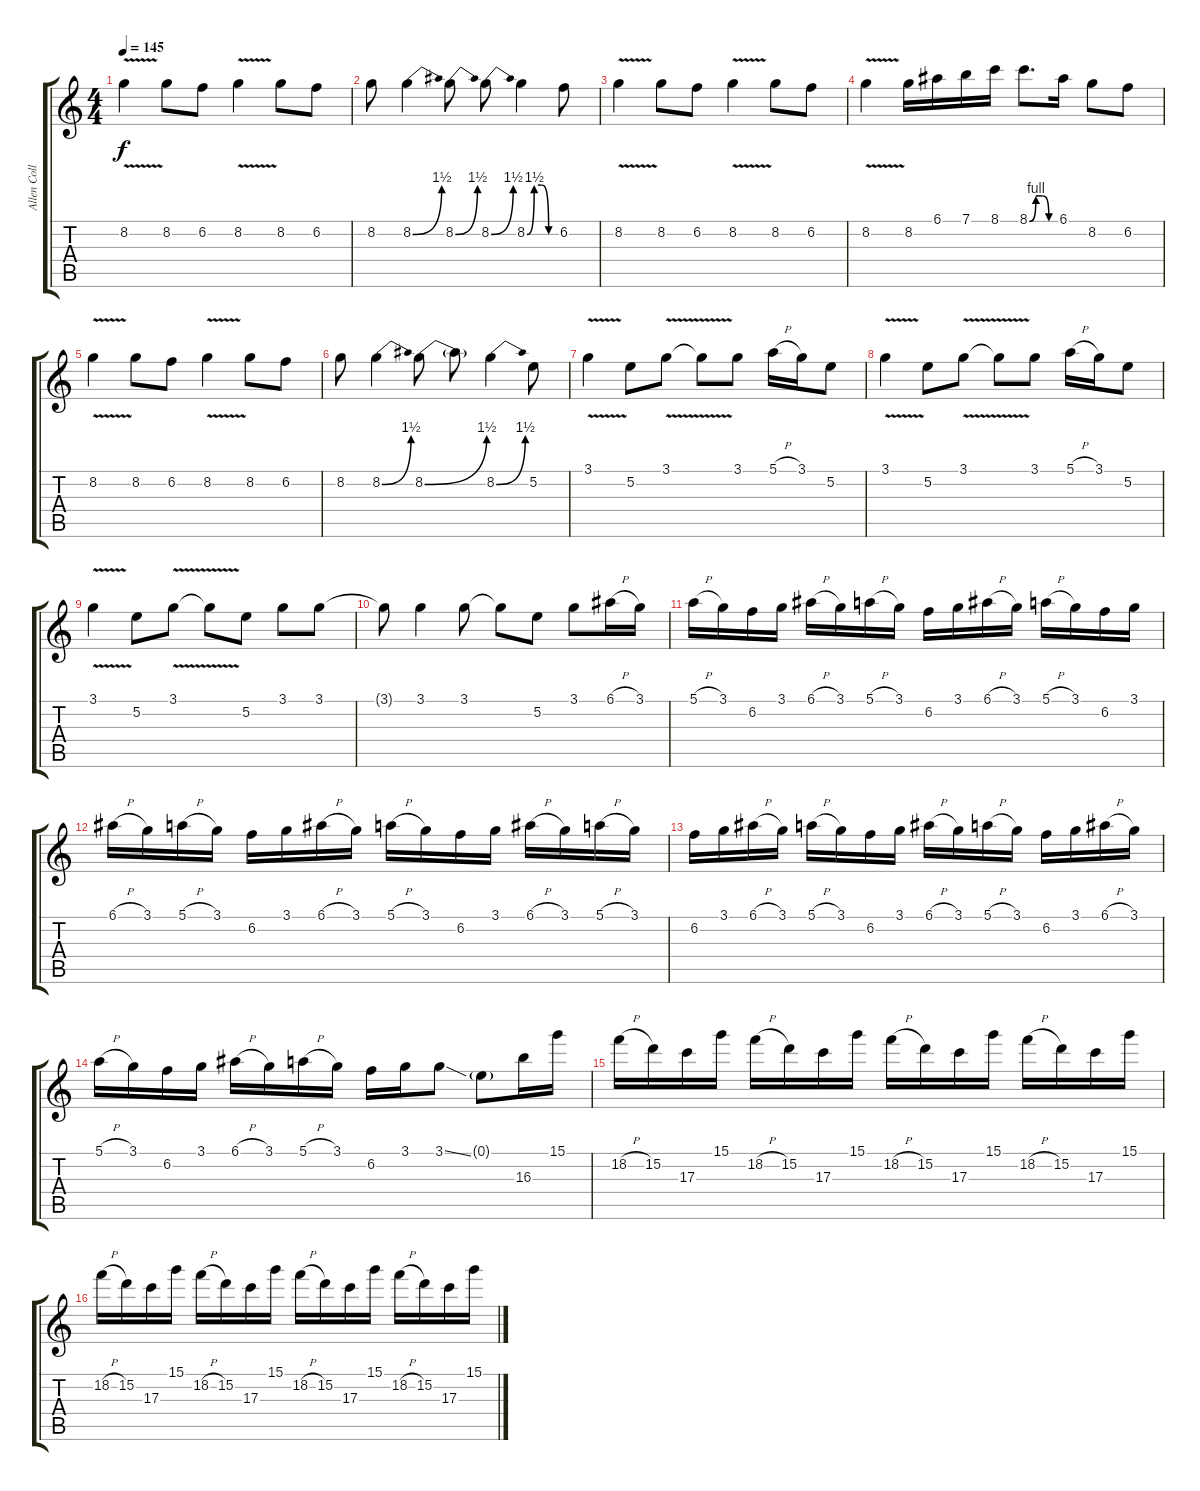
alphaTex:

\track ("Allen Collins" "Allen Coll") {instrument overdrivenguitar}
\staff {score tabs}
\tuning (E4 B3 G3 D3 A2 E2) {hide}
\ts (4 4)
\tempo 145
\clef g2
\ks c
8.2{v}.4{dy f} 8.2.8 6.2.8 8.2{v}.4 8.2.8 6.2.8 |
8.2.8 8.2{be (bend 0 0 60 6)}.4 8.2{be (bend 0 0 60 6)}.8 8.2{be (bend 0 0 60 6)}.8 8.2{be (custom 0 0 15 6 30 6 45 0 60 0)}.4 6.2.8 |
8.2{v}.4 8.2.8 6.2.8 8.2{v}.4 8.2.8 6.2.8 |
8.2{v}.4 8.2.16 6.1.16 7.1.16 8.1.16 8.1{be (custom 0 0 15 4 30 4 45 0 60 0)}.8{d} 6.1.16 8.2.8 6.2.8 |
8.2{v}.4 8.2.8 6.2.8 8.2{v}.4 8.2.8 6.2.8 |
8.2.8 8.2{be (bend 0 0 60 6)}.4 8.2{be (bend 0 0 60 6)}.8 8.2{t}.8 8.2{be (bend 0 0 60 6)}.4 5.2.8 |
3.1{v}.4 5.2.8 3.1{v}.8 3.1{t}.8 3.1.8 5.1{h}.16 3.1.16 5.2.8 |
3.1{v}.4 5.2.8 3.1{v}.8 3.1{t}.8 3.1.8 5.1{h}.16 3.1.16 5.2.8 |
3.1{v}.4 5.2.8 3.1{v}.8 3.1{t}.8 5.2.8 3.1.8 3.1.8 |
3.1{t}.8 3.1.4 3.1.8 3.1{t}.8 5.2.8 3.1.8 6.1{h}.16 3.1.16 |
5.1{h}.16 3.1.16 6.2.16 3.1.16 6.1{h}.16 3.1.16 5.1{h}.16 3.1.16 6.2.16 3.1.16 6.1{h}.16 3.1.16 5.1{h}.16 3.1.16 6.2.16 3.1.16 |
6.1{h}.16 3.1.16 5.1{h}.16 3.1.16 6.2.16 3.1.16 6.1{h}.16 3.1.16 5.1{h}.16 3.1.16 6.2.16 3.1.16 6.1{h}.16 3.1.16 5.1{h}.16 3.1.16 |
6.2.16 3.1.16 6.1{h}.16 3.1.16 5.1{h}.16 3.1.16 6.2.16 3.1.16 6.1{h}.16 3.1.16 5.1{h}.16 3.1.16 6.2.16 3.1.16 6.1{h}.16 3.1.16 |
5.1{h}.16 3.1.16 6.2.16 3.1.16 6.1{h}.16 3.1.16 5.1{h}.16 3.1.16 6.2.16 3.1.16 3.1{ss}.8 0.1{g}.8 16.3.16 15.1.16 |
18.2{h}.16 15.2.16 17.3.16 15.1.16 18.2{h}.16 15.2.16 17.3.16 15.1.16 18.2{h}.16 15.2.16 17.3.16 15.1.16 18.2{h}.16 15.2.16 17.3.16 15.1.16 |
18.2{h}.16 15.2.16 17.3.16 15.1.16 18.2{h}.16 15.2.16 17.3.16 15.1.16 18.2{h}.16 15.2.16 17.3.16 15.1.16 18.2{h}.16 15.2.16 17.3.16 15.1.16
